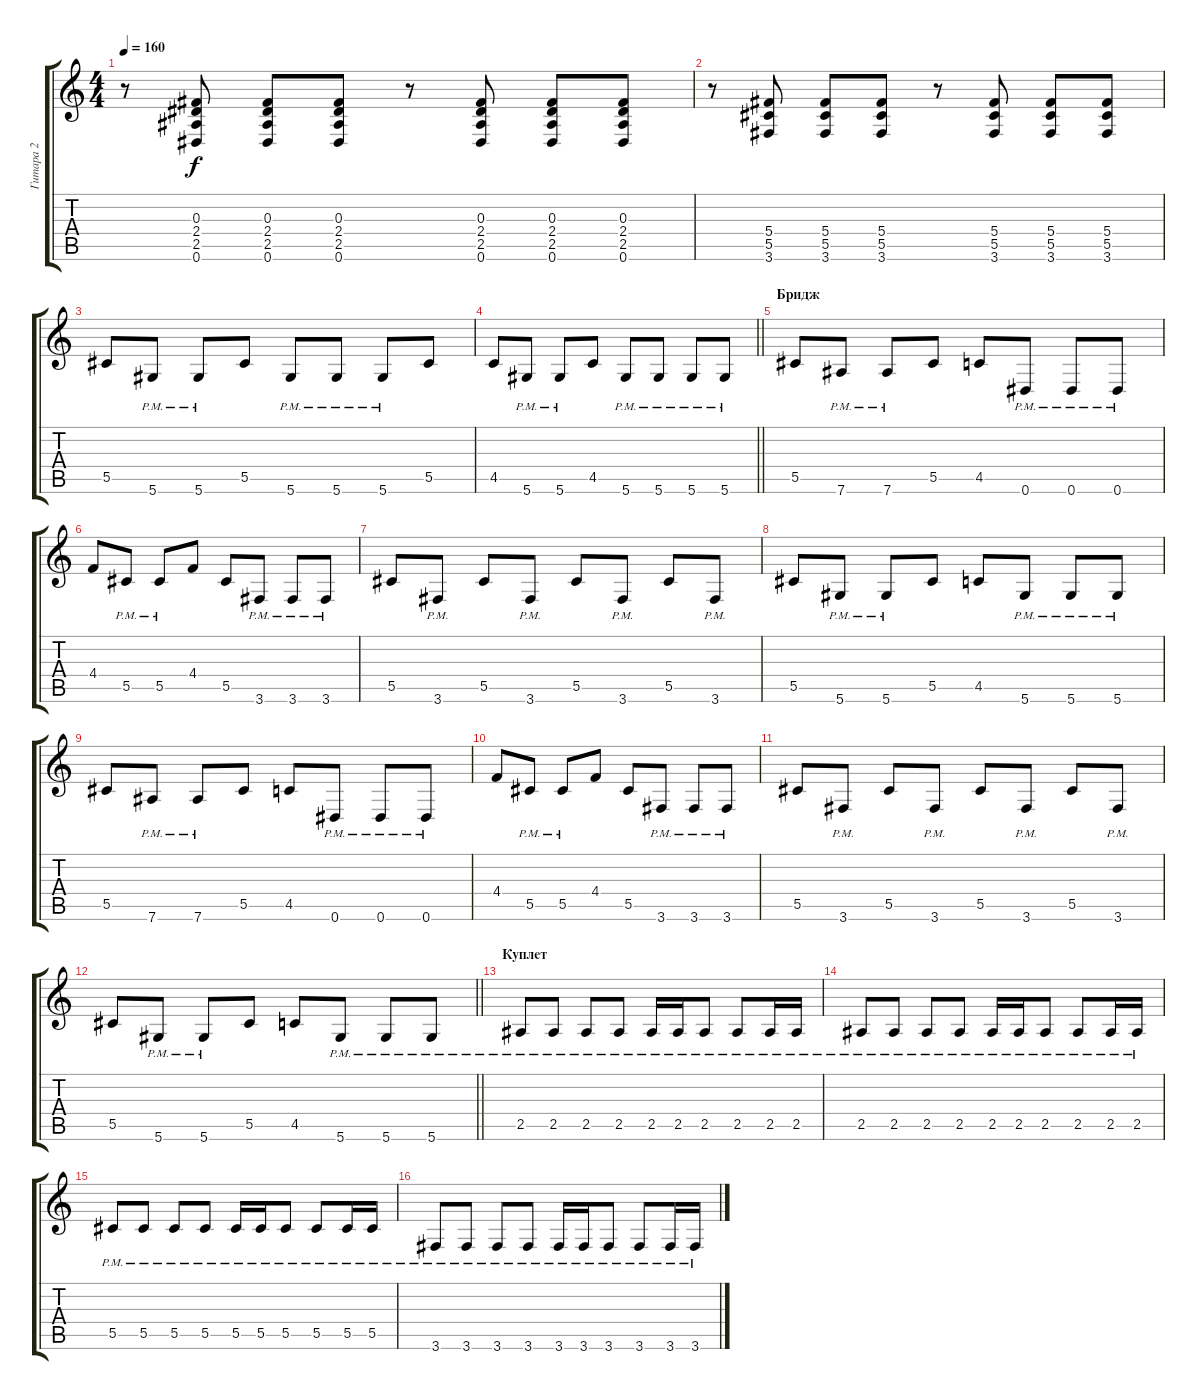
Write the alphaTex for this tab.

\track ("Гитара 2" "Гитара 2") {instrument distortionguitar}
\staff {score tabs}
\tuning (Eb4 Bb3 Gb3 Db3 Ab2 Eb2) {hide}
\ts (4 4)
\tempo 160
\clef g2
\ks c
r.8{dy f} (0.3 2.4 2.5 0.6).8 (0.3 2.4 2.5 0.6).8 (0.3 2.4 2.5 0.6).8 r.8 (0.3 2.4 2.5 0.6).8 (0.3 2.4 2.5 0.6).8 (0.3 2.4 2.5 0.6).8 |
r.8 (5.4 5.5 3.6).8 (5.4 5.5 3.6).8 (5.4 5.5 3.6).8 r.8 (5.4 5.5 3.6).8 (5.4 5.5 3.6).8 (5.4 5.5 3.6).8 |
5.5.8 5.6{pm}.8 5.6{pm}.8 5.5.8 5.6{pm}.8 5.6{pm}.8 5.6{pm}.8 5.5.8 |
\barLineRight lightlight
4.5.8 5.6{pm}.8 5.6{pm}.8 4.5.8 5.6{pm}.8 5.6{pm}.8 5.6{pm}.8 5.6{pm}.8 |
\section ("" "Бридж")
5.5.8 7.6{pm}.8 7.6{pm}.8 5.5.8 4.5.8 0.6{pm}.8 0.6{pm}.8 0.6{pm}.8 |
4.4.8 5.5{pm}.8 5.5{pm}.8 4.4.8 5.5.8 3.6{pm}.8 3.6{pm}.8 3.6{pm}.8 |
5.5.8 3.6{pm}.8 5.5.8 3.6{pm}.8 5.5.8 3.6{pm}.8 5.5.8 3.6{pm}.8 |
5.5.8 5.6{pm}.8 5.6{pm}.8 5.5.8 4.5.8 5.6{pm}.8 5.6{pm}.8 5.6{pm}.8 |
5.5.8 7.6{pm}.8 7.6{pm}.8 5.5.8 4.5.8 0.6{pm}.8 0.6{pm}.8 0.6{pm}.8 |
4.4.8 5.5{pm}.8 5.5{pm}.8 4.4.8 5.5.8 3.6{pm}.8 3.6{pm}.8 3.6{pm}.8 |
5.5.8 3.6{pm}.8 5.5.8 3.6{pm}.8 5.5.8 3.6{pm}.8 5.5.8 3.6{pm}.8 |
\barLineRight lightlight
5.5.8 5.6{pm}.8 5.6{pm}.8 5.5.8 4.5.8 5.6{pm}.8 5.6{pm}.8 5.6{pm}.8 |
\section ("" "Куплет")
2.5{pm}.8 2.5{pm}.8 2.5{pm}.8 2.5{pm}.8 2.5{pm}.16 2.5{pm}.16 2.5{pm}.8 2.5{pm}.8 2.5{pm}.16 2.5{pm}.16 |
2.5{pm}.8 2.5{pm}.8 2.5{pm}.8 2.5{pm}.8 2.5{pm}.16 2.5{pm}.16 2.5{pm}.8 2.5{pm}.8 2.5{pm}.16 2.5{pm}.16 |
5.5{pm}.8 5.5{pm}.8 5.5{pm}.8 5.5{pm}.8 5.5{pm}.16 5.5{pm}.16 5.5{pm}.8 5.5{pm}.8 5.5{pm}.16 5.5{pm}.16 |
3.6{pm}.8 3.6{pm}.8 3.6{pm}.8 3.6{pm}.8 3.6{pm}.16 3.6{pm}.16 3.6{pm}.8 3.6{pm}.8 3.6{pm}.16 3.6{pm}.16
